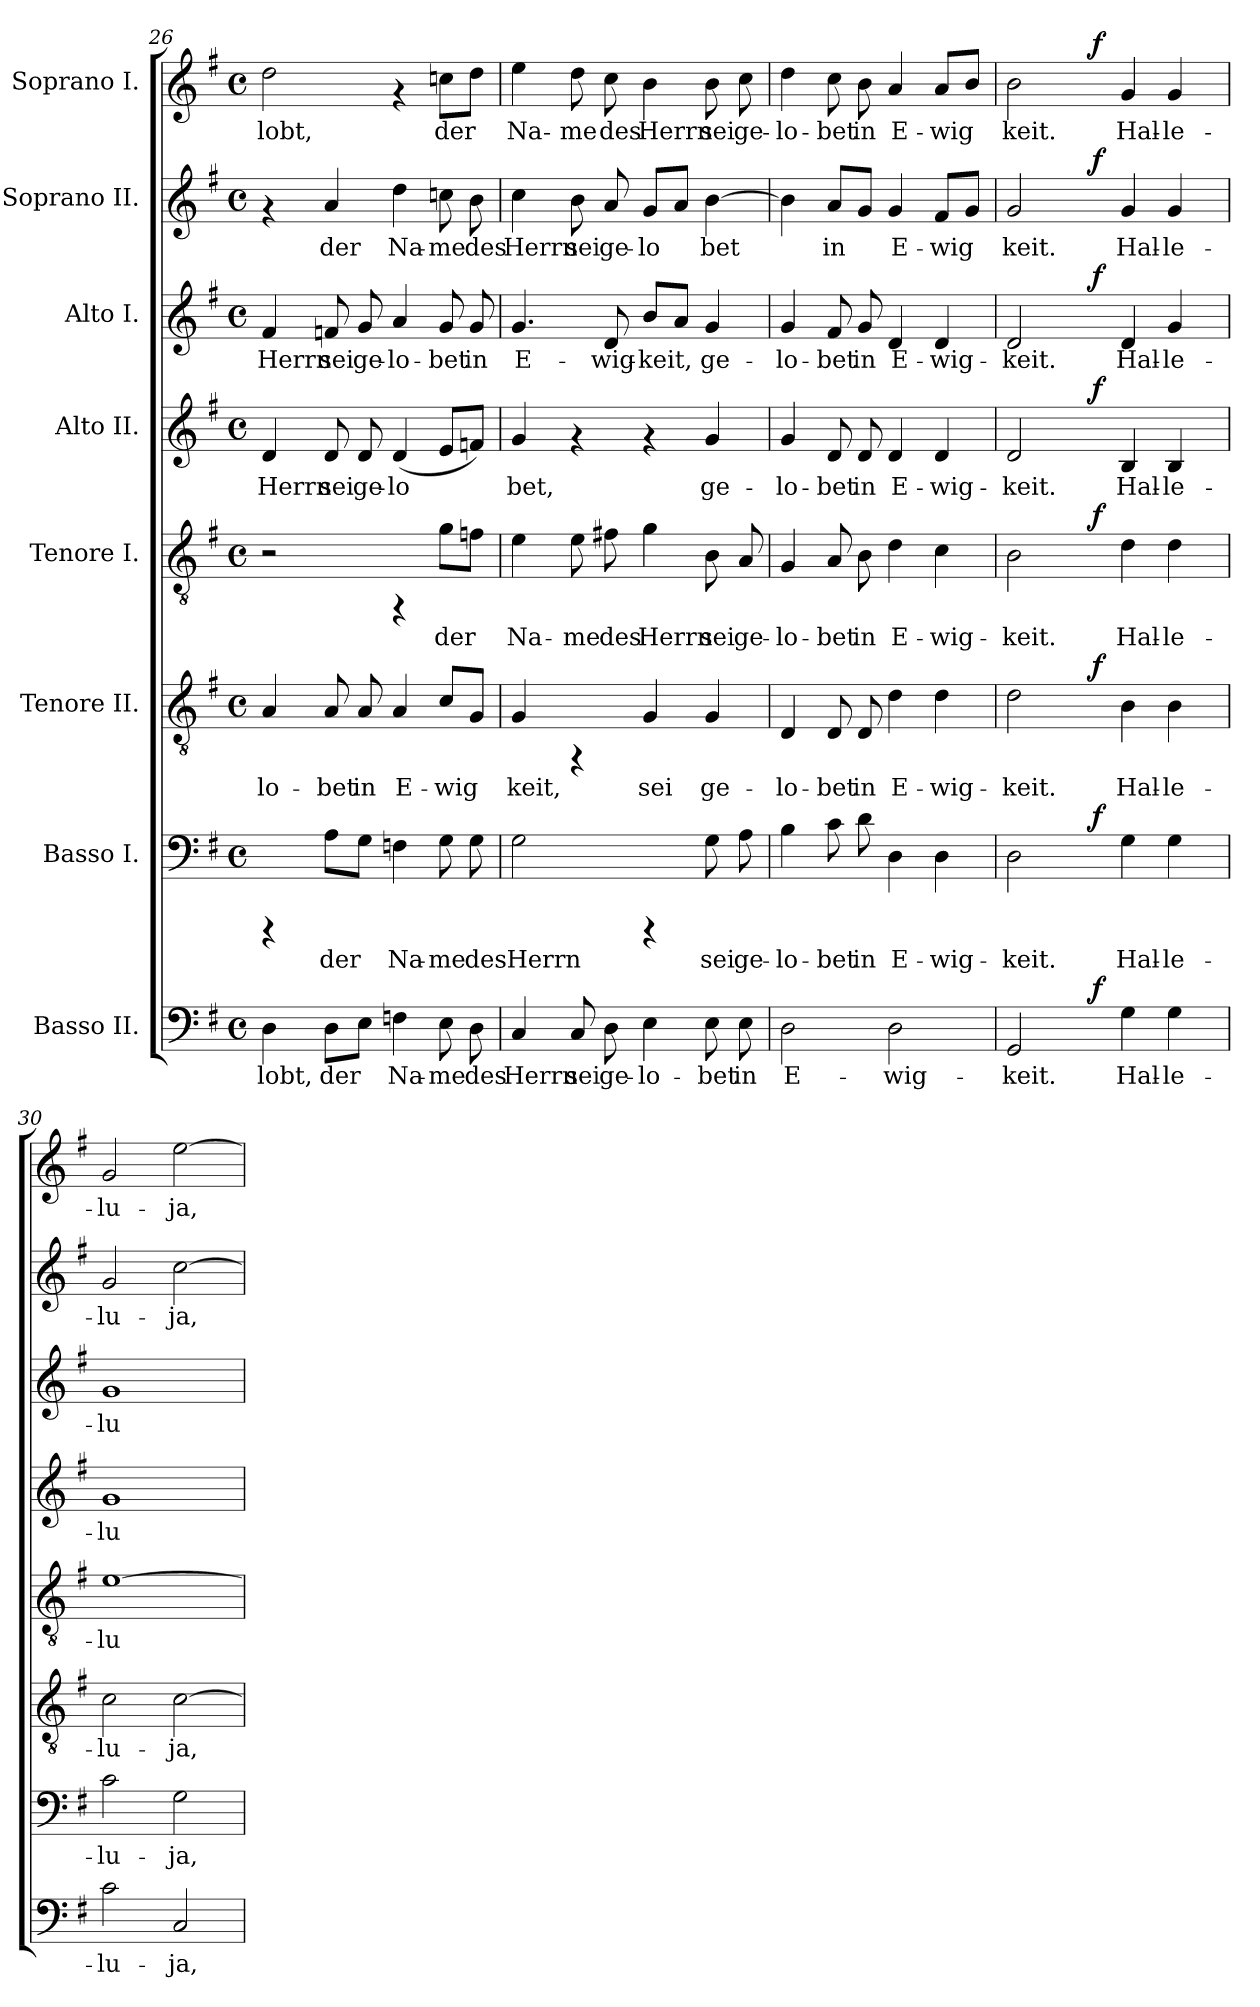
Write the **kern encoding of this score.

**kern	**text	**dynam	**kern	**text	**dynam	**kern	**text	**dynam	**kern	**text	**dynam	**kern	**text	**dynam	**kern	**text	**dynam	**kern	**text	**dynam	**kern	**text	**dynam
*part8	*part8	*part8	*part7	*part7	*part7	*part6	*part6	*part6	*part5	*part5	*part5	*part4	*part4	*part4	*part3	*part3	*part3	*part2	*part2	*part2	*part1	*part1	*part1
*staff8	*staff8	*staff8	*staff7	*staff7	*staff7	*staff6	*staff6	*staff6	*staff5	*staff5	*staff5	*staff4	*staff4	*staff4	*staff3	*staff3	*staff3	*staff2	*staff2	*staff2	*staff1	*staff1	*staff1
*I"Basso II.	*	*	*I"Basso I.	*	*	*I"Tenore II.	*	*	*I"Tenore I.	*	*	*I"Alto II.	*	*	*I"Alto I.	*	*	*I"Soprano II.	*	*	*I"Soprano I.	*	*
*clefF4	*	*	*clefF4	*	*	*clefGv2	*	*	*clefGv2	*	*	*clefG2	*	*	*clefG2	*	*	*clefG2	*	*	*clefG2	*	*
*k[f#]	*	*	*k[f#]	*	*	*k[f#]	*	*	*k[f#]	*	*	*k[f#]	*	*	*k[f#]	*	*	*k[f#]	*	*	*k[f#]	*	*
*G:	*	*	*G:	*	*	*G:	*	*	*G:	*	*	*G:	*	*	*G:	*	*	*G:	*	*	*G:	*	*
*M4/4	*	*	*M4/4	*	*	*M4/4	*	*	*M4/4	*	*	*M4/4	*	*	*M4/4	*	*	*M4/4	*	*	*M4/4	*	*
*met(c)	*	*	*met(c)	*	*	*met(c)	*	*	*met(c)	*	*	*met(c)	*	*	*met(c)	*	*	*met(c)	*	*	*met(c)	*	*
=26	=26	=26	=26	=26	=26	=26	=26	=26	=26	=26	=26	=26	=26	=26	=26	=26	=26	=26	=26	=26	=26	=26	=26
!	!LO:LY:b:cj	!	!	!	!	!	!LO:LY:b:cj	!	!	!	!	!	!LO:LY:b:cj	!	!	!LO:LY:b:cj	!	!	!	!	!	!LO:LY:b:cj	!
4D\	-lobt,	.	4rCCC	.	.	4A/	-lo-	.	2r	.	.	4d/	Herrn	.	4f#/	Herrn	.	4rf	.	.	2dd\	-lobt,	.
!	!LO:LY:b:cj	!	!	!LO:LY:b:cj	!	!	!LO:LY:b:cj	!	!	!	!	!	!LO:LY:b:cj	!	!	!LO:LY:b:cj	!	!	!LO:LY:b:cj	!	!	!	!
8D\L	der	.	8A\L	der	.	8A/	-bet	.	.	.	.	8d/	sei	.	8fn/	sei	.	4a/	der	.	.	.	.
!	!LO:LY:b:cj	!	!	!LO:LY:b:cj	!	!	!LO:LY:b:cj	!	!	!	!	!	!LO:LY:b:cj	!	!	!LO:LY:b:cj	!	!	!	!	!	!	!
8E\J	.	.	8G\J	.	.	8A/	in	.	.	.	.	8d/	ge-	.	8g/	ge-	.	.	.	.	.	.	.
!	!LO:LY:b:cj	!	!	!LO:LY:b:cj	!	!	!LO:LY:b:cj	!	!	!	!	!	!LO:LY:b:cj	!	!	!LO:LY:b:cj	!	!	!LO:LY:b:cj	!	!	!	!
4Fn\	Na-	.	4Fn\	Na-	.	4A/	E-	.	4rFF	.	.	(<4d/	-lo-	.	4a/	-lo-	.	4dd\	Na-	.	4rf	.	.
!	!LO:LY:b:cj	!	!	!LO:LY:b:cj	!	!	!LO:LY:b:cj	!	!	!LO:LY:b:cj	!	!	!LO:LY:b:cj	!	!	!LO:LY:b:cj	!	!	!LO:LY:b:cj	!	!	!LO:LY:b:cj	!
8E\	-me	.	8G\	-me	.	8c/L	-wig-	.	8g\L	der	.	8e/L	--	.	8g/	-bet	.	8ccn\	-me	.	8ccn\L	der	.
!	!LO:LY:b:cj	!	!	!LO:LY:b:cj	!	!	!LO:LY:b:cj	!	!	!LO:LY:b:cj	!	!	!LO:LY:b:cj	!	!	!LO:LY:b:cj	!	!	!LO:LY:b:cj	!	!	!LO:LY:b:cj	!
8D\	des	.	8G\	des	.	8G/J	--	.	8fn\J	.	.	8fn/J)	--	.	8g/	in	.	8b\	des	.	8dd\J	.	.
!!LO:PB:g=z
=27!	=27!	=27!	=27!	=27!	=27!	=27!	=27!	=27!	=27!	=27!	=27!	=27!	=27!	=27!	=27!	=27!	=27!	=27!	=27!	=27!	=27!	=27!	=27!
!	!LO:LY:b:cj	!	!	!LO:LY:b:cj	!	!	!LO:LY:b:cj	!	!	!LO:LY:b:cj	!	!	!LO:LY:b:cj	!	!	!LO:LY:b:cj	!	!	!LO:LY:b:cj	!	!	!LO:LY:b:cj	!
4C/	Herrn	.	2G\	Herrn	.	4G/	-keit,	.	4e\	Na-	.	4g/	-bet,	.	4.g/	E-	.	4cc\	Herrn	.	4ee\	Na-	.
!	!LO:LY:b:cj	!	!	!	!	!	!	!	!	!LO:LY:b:cj	!	!	!	!	!	!	!	!	!LO:LY:b:cj	!	!	!LO:LY:b:cj	!
8C/	sei	.	.	.	.	4rFF	.	.	8e\	-me	.	4rf	.	.	.	.	.	8b\	sei	.	8dd\	-me	.
!	!LO:LY:b:cj	!	!	!	!	!	!	!	!	!LO:LY:b:cj	!	!	!	!	!	!LO:LY:b:cj	!	!	!LO:LY:b:cj	!	!	!LO:LY:b:cj	!
8D\	ge-	.	.	.	.	.	.	.	8f#X\	des	.	.	.	.	8d/	-wig-	.	8a/	ge-	.	8cc\	des	.
!	!LO:LY:b:cj	!	!	!	!	!	!LO:LY:b:cj	!	!	!LO:LY:b:cj	!	!	!	!	!	!LO:LY:b:cj	!	!	!LO:LY:b:cj	!	!	!LO:LY:b:cj	!
4E\	-lo-	.	4rCCC	.	.	4G/	sei	.	4g\	Herrn	.	4rf	.	.	8b/L	-keit,	.	8g/L	-lo-	.	4b\	Herrn	.
!	!	!	!	!	!	!	!	!	!	!	!	!	!	!	!	!LO:LY:b:cj	!	!	!LO:LY:b:cj	!	!	!	!
.	.	.	.	.	.	.	.	.	.	.	.	.	.	.	8a/J	.	.	8a/J	--	.	.	.	.
!	!LO:LY:b:cj	!	!	!LO:LY:b:cj	!	!	!LO:LY:b:cj	!	!	!LO:LY:b:cj	!	!	!LO:LY:b:cj	!	!	!LO:LY:b:cj	!	!	!LO:LY:b:cj	!	!	!LO:LY:b:cj	!
8E\	-bet	.	8G\	sei	.	4G/	ge-	.	8B\	sei	.	4g/	ge-	.	4g/	ge-	.	[>4b\	-bet	.	8b\	sei	.
!	!LO:LY:b:cj	!	!	!LO:LY:b:cj	!	!	!	!	!	!LO:LY:b:cj	!	!	!	!	!	!	!	!	!	!	!	!LO:LY:b:cj	!
8E\	in	.	8A\	ge-	.	.	.	.	8A/	ge-	.	.	.	.	.	.	.	.	.	.	8cc\	ge-	.
=28!	=28!	=28!	=28!	=28!	=28!	=28!	=28!	=28!	=28!	=28!	=28!	=28!	=28!	=28!	=28!	=28!	=28!	=28!	=28!	=28!	=28!	=28!	=28!
!	!LO:LY:b:cj	!	!	!LO:LY:b:cj	!	!	!LO:LY:b:cj	!	!	!LO:LY:b:cj	!	!	!LO:LY:b:cj	!	!	!LO:LY:b:cj	!	!	!LO:LY:b:cj	!	!	!LO:LY:b:cj	!
2D\	E-	.	4B\	-lo-	.	4D/	-lo-	.	4G/	-lo-	.	4g/	-lo-	.	4g/	-lo-	.	4b\]	.	.	4dd\	-lo-	.
!	!	!	!	!LO:LY:b:cj	!	!	!LO:LY:b:cj	!	!	!LO:LY:b:cj	!	!	!LO:LY:b:cj	!	!	!LO:LY:b:cj	!	!	!LO:LY:b:cj	!	!	!LO:LY:b:cj	!
.	.	.	8c\	-bet	.	8D/	-bet	.	8A/	-bet	.	8d/	-bet	.	8f#/	-bet	.	8a/L	in	.	8cc\	-bet	.
!	!	!	!	!LO:LY:b:cj	!	!	!LO:LY:b:cj	!	!	!LO:LY:b:cj	!	!	!LO:LY:b:cj	!	!	!LO:LY:b:cj	!	!	!LO:LY:b:cj	!	!	!LO:LY:b:cj	!
.	.	.	8d\	in	.	8D/	in	.	8B\	in	.	8d/	in	.	8g/	in	.	8g/J	.	.	8b\	in	.
!	!LO:LY:b:cj	!	!	!LO:LY:b:cj	!	!	!LO:LY:b:cj	!	!	!LO:LY:b:cj	!	!	!LO:LY:b:cj	!	!	!LO:LY:b:cj	!	!	!LO:LY:b:cj	!	!	!LO:LY:b:cj	!
2D\	-wig-	.	4D\	E-	.	4d\	E-	.	4d\	E-	.	4d/	E-	.	4d/	E-	.	4g/	E-	.	4a/	E-	.
!	!	!	!	!LO:LY:b:cj	!	!	!LO:LY:b:cj	!	!	!LO:LY:b:cj	!	!	!LO:LY:b:cj	!	!	!LO:LY:b:cj	!	!	!LO:LY:b:cj	!	!	!LO:LY:b:cj	!
.	.	.	4D\	-wig-	.	4d\	-wig-	.	4c\	-wig-	.	4d/	-wig-	.	4d/	-wig-	.	8f#/L	-wig-	.	8a/L	-wig-	.
!	!	!	!	!	!	!	!	!	!	!	!	!	!	!	!	!	!	!	!LO:LY:b:cj	!	!	!LO:LY:b:cj	!
.	.	.	.	.	.	.	.	.	.	.	.	.	.	.	.	.	.	8g/J	--	.	8b/J	--	.
=29!	=29!	=29!	=29!	=29!	=29!	=29!	=29!	=29!	=29!	=29!	=29!	=29!	=29!	=29!	=29!	=29!	=29!	=29!	=29!	=29!	=29!	=29!	=29!
!	!LO:LY:b:cj	!	!	!LO:LY:b:cj	!	!	!LO:LY:b:cj	!	!	!LO:LY:b:cj	!	!	!LO:LY:b:cj	!	!	!LO:LY:b:cj	!	!	!LO:LY:b:cj	!	!	!LO:LY:b:cj	!
*^	*	*	*^	*	*	*^	*	*	*^	*	*	*^	*	*	*^	*	*	*^	*	*	*^	*	*
2GG/	4ryy	-keit.	.	2D\	4ryy	-keit.	.	2d\	4ryy	-keit.	.	2B\	4ryy	-keit.	.	2d/	4ryy	-keit.	.	2d/	4ryy	-keit.	.	2g/	4ryy	-keit.	.	2b\	4ryy	-keit.	.
.	8ryy	.	.	.	8ryy	.	.	.	8ryy	.	.	.	8ryy	.	.	.	8ryy	.	.	.	8ryy	.	.	.	8ryy	.	.	.	8ryy	.	.
.	64ryy	.	.	.	64ryy	.	.	.	64ryy	.	.	.	64ryy	.	.	.	64ryy	.	.	.	64ryy	.	.	.	64ryy	.	.	.	64ryy	.	.
!	!	!	!LO:DY:a	!	!	!	!LO:DY:a	!	!	!	!LO:DY:a	!	!	!	!LO:DY:a	!	!	!	!LO:DY:a	!	!	!	!LO:DY:a	!	!	!	!LO:DY:a	!	!	!	!LO:DY:a
.	2ryy	.	f	.	2ryy	.	f	.	2ryy	.	f	.	2ryy	.	f	.	2ryy	.	f	.	2ryy	.	f	.	2ryy	.	f	.	2ryy	.	f
!	!	!LO:LY:b:cj	!	!	!	!LO:LY:b:cj	!	!	!	!LO:LY:b:cj	!	!	!	!LO:LY:b:cj	!	!	!	!LO:LY:b:cj	!	!	!	!LO:LY:b:cj	!	!	!	!LO:LY:b:cj	!	!	!	!LO:LY:b:cj	!
4G\	.	Hal-	.	4G\	.	Hal-	.	4B\	.	Hal-	.	4d\	.	Hal-	.	4B/	.	Hal-	.	4d/	.	Hal-	.	4g/	.	Hal-	.	4g/	.	Hal-	.
!	!	!LO:LY:b:cj	!	!	!	!LO:LY:b:cj	!	!	!	!LO:LY:b:cj	!	!	!	!LO:LY:b:cj	!	!	!	!LO:LY:b:cj	!	!	!	!LO:LY:b:cj	!	!	!	!LO:LY:b:cj	!	!	!	!LO:LY:b:cj	!
4G\	.	-le-	.	4G\	.	-le-	.	4B\	.	-le-	.	4d\	.	-le-	.	4B/	.	-le-	.	4g/	.	-le-	.	4g/	.	-le-	.	4g/	.	-le-	.
.	16..ryy	.	.	.	16..ryy	.	.	.	16..ryy	.	.	.	16..ryy	.	.	.	16..ryy	.	.	.	16..ryy	.	.	.	16..ryy	.	.	.	16..ryy	.	.
=30!	=30!	=30!	=30!	=30!	=30!	=30!	=30!	=30!	=30!	=30!	=30!	=30!	=30!	=30!	=30!	=30!	=30!	=30!	=30!	=30!	=30!	=30!	=30!	=30!	=30!	=30!	=30!	=30!	=30!	=30!	=30!
!	!	!LO:LY:b:cj	!	!	!	!LO:LY:b:cj	!	!	!	!LO:LY:b:cj	!	!	!	!LO:LY:b:cj	!	!	!	!LO:LY:b:cj	!	!	!	!LO:LY:b:cj	!	!	!	!LO:LY:b:cj	!	!	!	!LO:LY:b:cj	!
*v	*v	*	*	*	*	*	*	*v	*v	*	*	*v	*v	*	*	*v	*v	*	*	*v	*v	*	*	*v	*v	*	*	*v	*v	*	*
*	*	*	*v	*v	*	*	*	*	*	*	*	*	*	*	*	*	*	*	*	*	*	*	*	*
2c\	-lu-	.	2c\	-lu-	.	2c\	-lu-	.	[>1e	-lu-	.	1g	-lu-	.	1g	-lu-	.	2g/	-lu-	.	2g/	-lu-	.
!	!LO:LY:b:cj	!	!	!LO:LY:b:cj	!	!	!LO:LY:b:cj	!	!	!	!	!	!	!	!	!	!	!	!LO:LY:b:cj	!	!	!LO:LY:b:cj	!
2C/	-ja,	.	2G\	-ja,	.	[>2c\	-ja,	.	.	.	.	.	.	.	.	.	.	[>2cc\	-ja,	.	[>2ee\	-ja,	.
=!	=!	=!	=!	=!	=!	=!	=!	=!	=!	=!	=!	=!	=!	=!	=!	=!	=!	=!	=!	=!	=!	=!	=!
*-	*-	*-	*-	*-	*-	*-	*-	*-	*-	*-	*-	*-	*-	*-	*-	*-	*-	*-	*-	*-	*-	*-	*-
